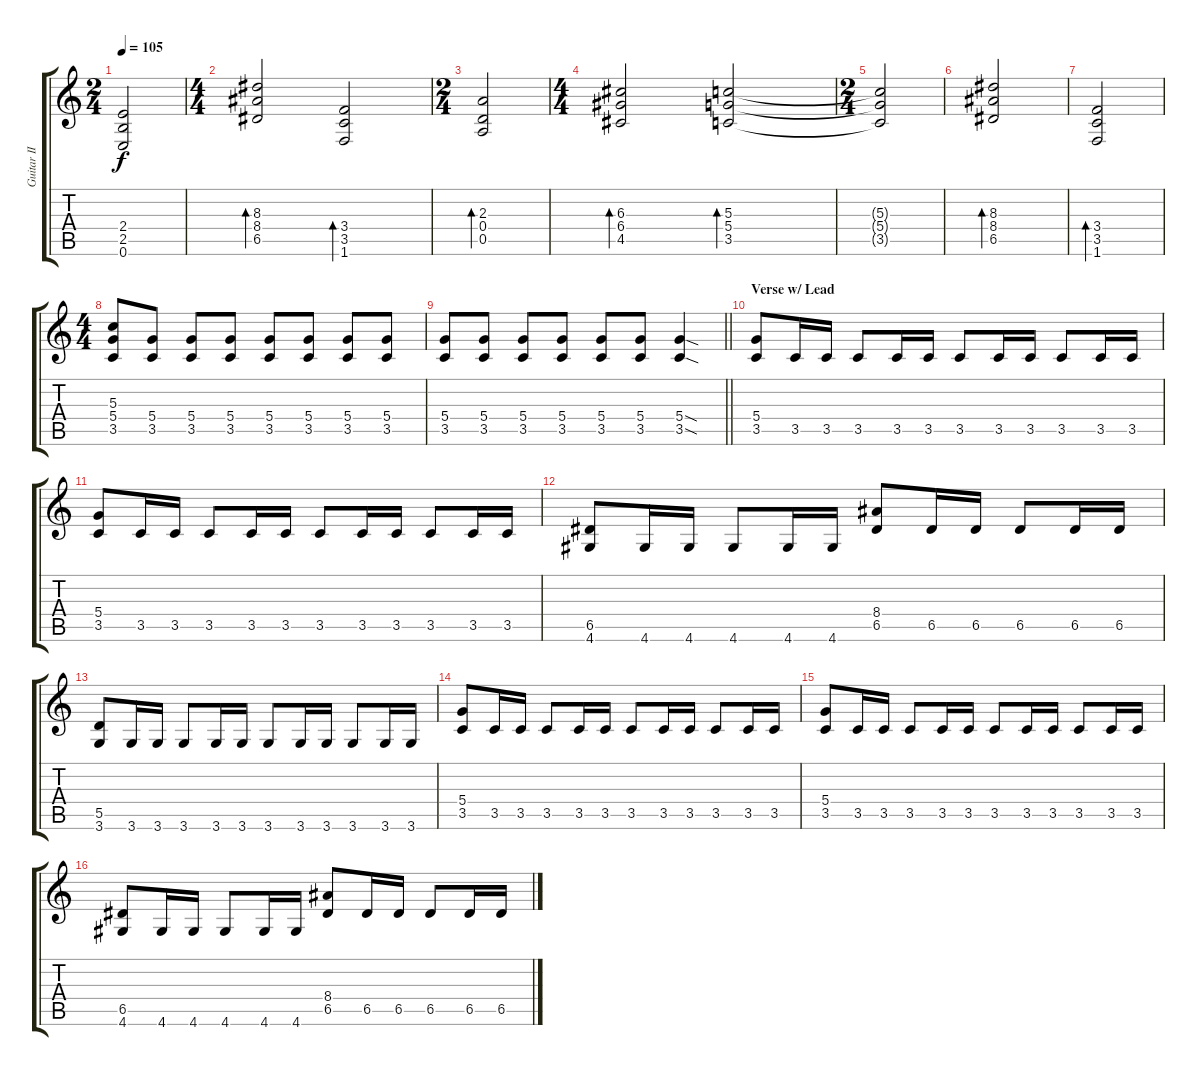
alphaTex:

\track ("Guitar II" "Guitar II") {instrument acousticguitarsteel}
\staff {score tabs}
\tuning (E4 B3 G3 D3 A2 E2) {hide}
\ts (2 4)
\tempo 105
\clef g2
\ks c
(2.4{t} 2.5{t} 0.6{t}).2{dy f} |
\ts (4 4)
(8.3 8.4 6.5).2{bd 240} (3.4 3.5 1.6).2{bd 240} |
\ts (2 4)
(2.3 0.4 0.5).2{bd 240} |
\ts (4 4)
(6.3 6.4 4.5).2{bd 240} (5.3 5.4 3.5).2{bd 240} |
\ts (2 4)
(5.3{t} 5.4{t} 3.5{t}).2 |
(8.3 8.4 6.5).2{bd 240} |
(3.4 3.5 1.6).2{bd 240} |
\ts (4 4)
(5.3 5.4 3.5).8{instrument distortionguitar} (5.4 3.5).8 (5.4 3.5).8 (5.4 3.5).8 (5.4 3.5).8 (5.4 3.5).8 (5.4 3.5).8 (5.4 3.5).8 |
\barLineRight lightlight
(5.4 3.5).8 (5.4 3.5).8 (5.4 3.5).8 (5.4 3.5).8 (5.4 3.5).8 (5.4 3.5).8 (5.4{sod} 3.5{sod}).4 |
\section ("" "Verse w/ Lead")
(5.4 3.5).8 3.5.16 3.5.16 3.5.8 3.5.16 3.5.16 3.5.8 3.5.16 3.5.16 3.5.8 3.5.16 3.5.16 |
(5.4 3.5).8 3.5.16 3.5.16 3.5.8 3.5.16 3.5.16 3.5.8 3.5.16 3.5.16 3.5.8 3.5.16 3.5.16 |
(6.5 4.6).8 4.6.16 4.6.16 4.6.8 4.6.16 4.6.16 (8.4 6.5).8 6.5.16 6.5.16 6.5.8 6.5.16 6.5.16 |
(5.5 3.6).8 3.6.16 3.6.16 3.6.8 3.6.16 3.6.16 3.6.8 3.6.16 3.6.16 3.6.8 3.6.16 3.6.16 |
(5.4 3.5).8 3.5.16 3.5.16 3.5.8 3.5.16 3.5.16 3.5.8 3.5.16 3.5.16 3.5.8 3.5.16 3.5.16 |
(5.4 3.5).8 3.5.16 3.5.16 3.5.8 3.5.16 3.5.16 3.5.8 3.5.16 3.5.16 3.5.8 3.5.16 3.5.16 |
(6.5 4.6).8 4.6.16 4.6.16 4.6.8 4.6.16 4.6.16 (8.4 6.5).8 6.5.16 6.5.16 6.5.8 6.5.16 6.5.16
